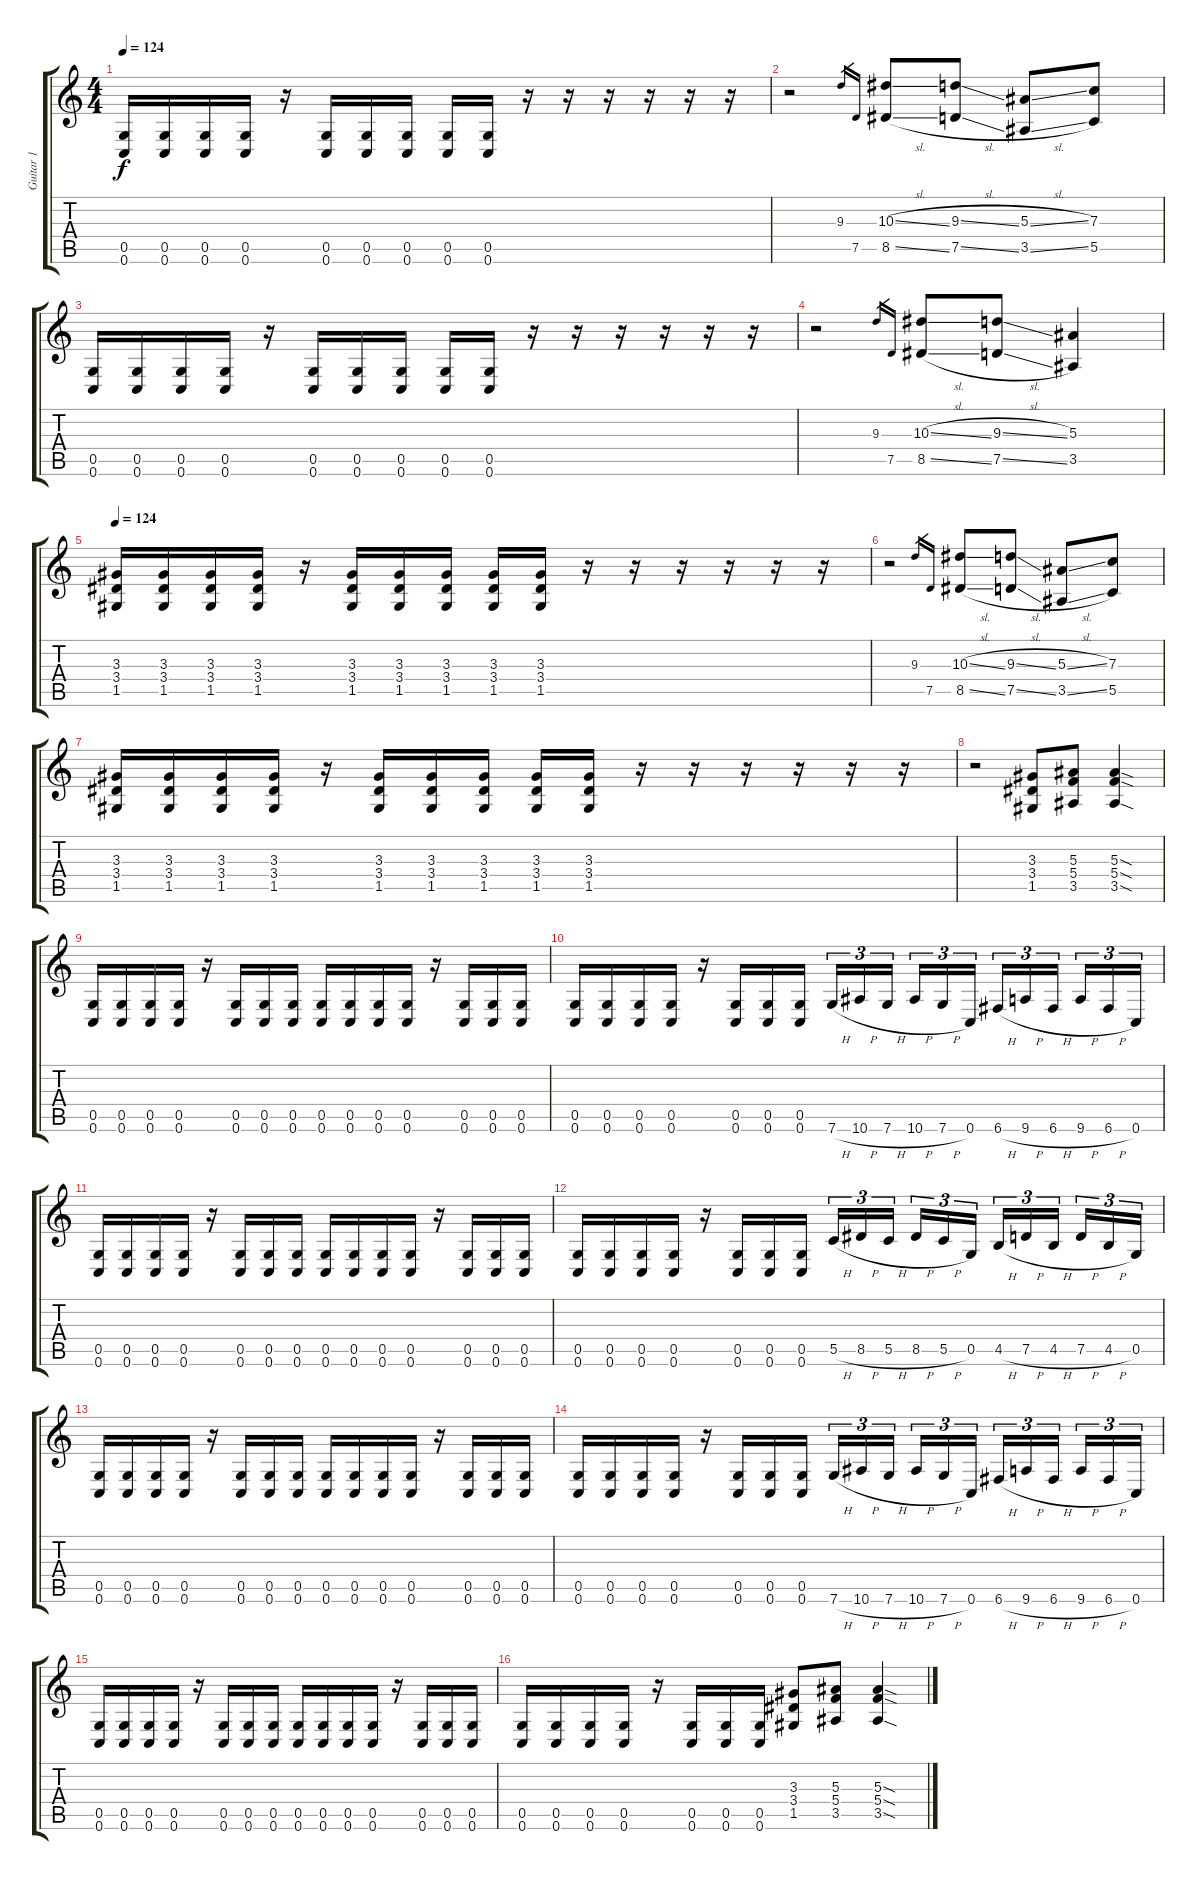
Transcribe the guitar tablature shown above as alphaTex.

\track ("Guitar 1" "Guitar 1") {instrument overdrivenguitar}
\staff {score tabs}
\tuning (D4 A3 F3 C3 G2 C2) {hide}
\ts (4 4)
\tempo 124
\clef g2
\ks c
(0.5 0.6).16{dy f} (0.5 0.6).16 (0.5 0.6).16 (0.5 0.6).16 r.16 (0.5 0.6).16 (0.5 0.6).16 (0.5 0.6).16 (0.5 0.6).16 (0.5 0.6).16 r.16 r.16 r.16 r.16 r.16 r.16 |
r.2 9.3.16{gr} 7.5.16{gr} (10.3{sl} 8.5{sl}).8 (9.3{sl} 7.5{sl}).8 (5.3{sl} 3.5{sl}).8 (7.3 5.5).8 |
(0.5 0.6).16 (0.5 0.6).16 (0.5 0.6).16 (0.5 0.6).16 r.16 (0.5 0.6).16 (0.5 0.6).16 (0.5 0.6).16 (0.5 0.6).16 (0.5 0.6).16 r.16 r.16 r.16 r.16 r.16 r.16 |
r.2 9.3.16{gr} 7.5.16{gr} (10.3{sl} 8.5{sl}).8 (9.3{sl} 7.5{sl}).8 (5.3 3.5).4 |
\tempo 124
(3.3 3.4 1.5).16 (3.3 3.4 1.5).16 (3.3 3.4 1.5).16 (3.3 3.4 1.5).16 r.16 (3.3 3.4 1.5).16 (3.3 3.4 1.5).16 (3.3 3.4 1.5).16 (3.3 3.4 1.5).16 (3.3 3.4 1.5).16 r.16 r.16 r.16 r.16 r.16 r.16 |
r.2 9.3.16{gr} 7.5.16{gr} (10.3{sl} 8.5{sl}).8 (9.3{sl} 7.5{sl}).8 (5.3{sl} 3.5{sl}).8 (7.3 5.5).8 |
(3.3 3.4 1.5).16 (3.3 3.4 1.5).16 (3.3 3.4 1.5).16 (3.3 3.4 1.5).16 r.16 (3.3 3.4 1.5).16 (3.3 3.4 1.5).16 (3.3 3.4 1.5).16 (3.3 3.4 1.5).16 (3.3 3.4 1.5).16 r.16 r.16 r.16 r.16 r.16 r.16 |
r.2 (3.3 3.4 1.5).8 (5.3 5.4 3.5).8 (5.3{sod} 5.4{sod} 3.5{sod}).4 |
(0.5 0.6).16 (0.5 0.6).16 (0.5 0.6).16 (0.5 0.6).16 r.16 (0.5 0.6).16 (0.5 0.6).16 (0.5 0.6).16 (0.5 0.6).16 (0.5 0.6).16 (0.5 0.6).16 (0.5 0.6).16 r.16 (0.5 0.6).16 (0.5 0.6).16 (0.5 0.6).16 |
(0.5 0.6).16 (0.5 0.6).16 (0.5 0.6).16 (0.5 0.6).16 r.16 (0.5 0.6).16 (0.5 0.6).16 (0.5 0.6).16 7.6{h}.16{tu (3 2)} 10.6{h}.16{tu (3 2)} 7.6{h}.16{tu (3 2)} 10.6{h}.16{tu (3 2)} 7.6{h}.16{tu (3 2)} 0.6.16{tu (3 2)} 6.6{h}.16{tu (3 2)} 9.6{h}.16{tu (3 2)} 6.6{h}.16{tu (3 2)} 9.6{h}.16{tu (3 2)} 6.6{h}.16{tu (3 2)} 0.6.16{tu (3 2)} |
(0.5 0.6).16 (0.5 0.6).16 (0.5 0.6).16 (0.5 0.6).16 r.16 (0.5 0.6).16 (0.5 0.6).16 (0.5 0.6).16 (0.5 0.6).16 (0.5 0.6).16 (0.5 0.6).16 (0.5 0.6).16 r.16 (0.5 0.6).16 (0.5 0.6).16 (0.5 0.6).16 |
(0.5 0.6).16 (0.5 0.6).16 (0.5 0.6).16 (0.5 0.6).16 r.16 (0.5 0.6).16 (0.5 0.6).16 (0.5 0.6).16 5.5{h}.16{tu (3 2)} 8.5{h}.16{tu (3 2)} 5.5{h}.16{tu (3 2)} 8.5{h}.16{tu (3 2)} 5.5{h}.16{tu (3 2)} 0.5.16{tu (3 2)} 4.5{h}.16{tu (3 2)} 7.5{h}.16{tu (3 2)} 4.5{h}.16{tu (3 2)} 7.5{h}.16{tu (3 2)} 4.5{h}.16{tu (3 2)} 0.5.16{tu (3 2)} |
(0.5 0.6).16 (0.5 0.6).16 (0.5 0.6).16 (0.5 0.6).16 r.16 (0.5 0.6).16 (0.5 0.6).16 (0.5 0.6).16 (0.5 0.6).16 (0.5 0.6).16 (0.5 0.6).16 (0.5 0.6).16 r.16 (0.5 0.6).16 (0.5 0.6).16 (0.5 0.6).16 |
(0.5 0.6).16 (0.5 0.6).16 (0.5 0.6).16 (0.5 0.6).16 r.16 (0.5 0.6).16 (0.5 0.6).16 (0.5 0.6).16 7.6{h}.16{tu (3 2)} 10.6{h}.16{tu (3 2)} 7.6{h}.16{tu (3 2)} 10.6{h}.16{tu (3 2)} 7.6{h}.16{tu (3 2)} 0.6.16{tu (3 2)} 6.6{h}.16{tu (3 2)} 9.6{h}.16{tu (3 2)} 6.6{h}.16{tu (3 2)} 9.6{h}.16{tu (3 2)} 6.6{h}.16{tu (3 2)} 0.6.16{tu (3 2)} |
(0.5 0.6).16 (0.5 0.6).16 (0.5 0.6).16 (0.5 0.6).16 r.16 (0.5 0.6).16 (0.5 0.6).16 (0.5 0.6).16 (0.5 0.6).16 (0.5 0.6).16 (0.5 0.6).16 (0.5 0.6).16 r.16 (0.5 0.6).16 (0.5 0.6).16 (0.5 0.6).16 |
(0.5 0.6).16 (0.5 0.6).16 (0.5 0.6).16 (0.5 0.6).16 r.16 (0.5 0.6).16 (0.5 0.6).16 (0.5 0.6).16 (3.3 3.4 1.5).8 (5.3 5.4 3.5).8 (5.3{sod} 5.4{sod} 3.5{sod}).4
